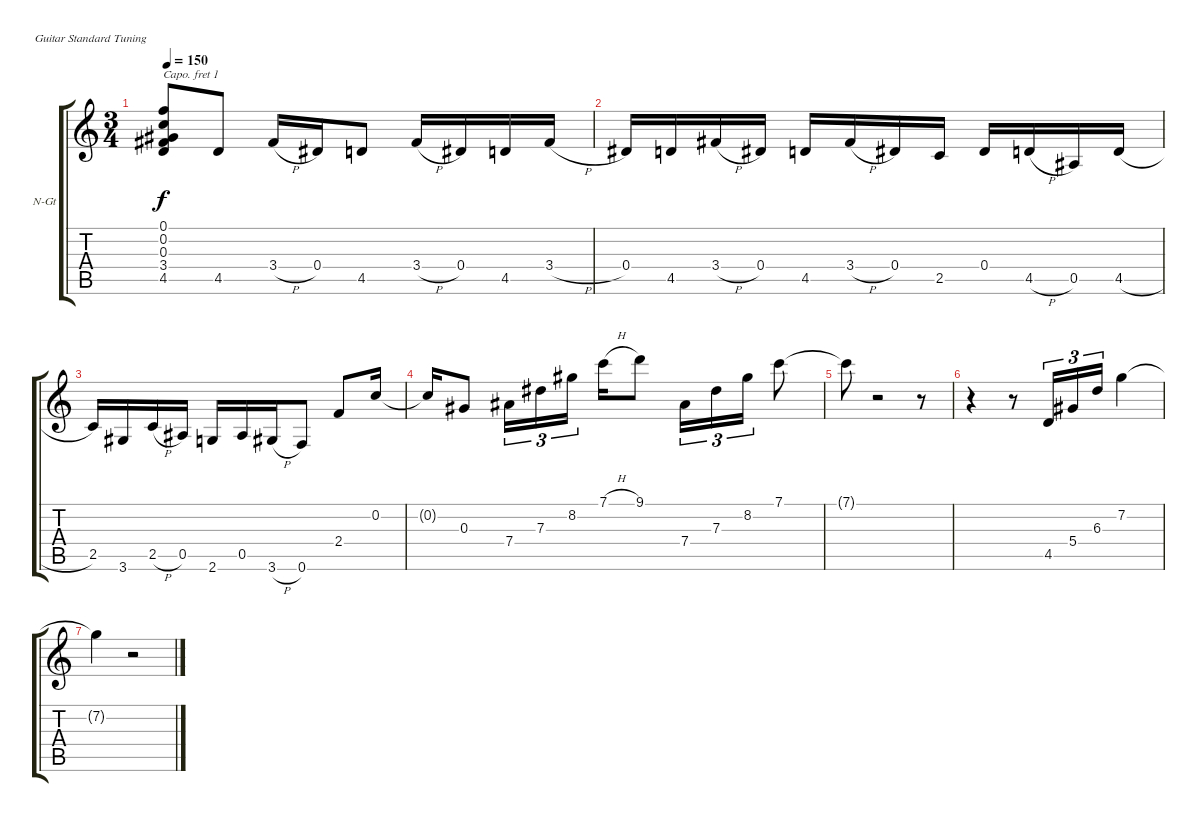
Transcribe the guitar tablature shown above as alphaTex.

\bracketExtendMode groupsimilarinstruments
\firstSystemTrackNameOrientation horizontal
\otherSystemsTrackNameOrientation horizontal
\track ("Tarantas" "N-Gt") {instrument acousticguitarnylon}
\staff {score tabs}
\capo 1
\tuning (E4 B3 G3 D3 A2 E2)
\ts (3 4)
\tempo 150
\clef g2
\ks c
(0.1 0.2 0.3 3.4 4.5).8{dy f} 4.5.8 3.4{h}.16 0.4.16 4.5.8 3.4{h}.16 0.4.16 4.5.16 3.4{h}.16 |
0.4.16 4.5.16 3.4{h}.16 0.4.16 4.5.16 3.4{h}.16 0.4.16 2.5.16 0.4.16 4.5{h}.16 0.5.16 4.5{h}.16 |
2.5.16 3.6.16 2.5{h}.16 0.5.16 2.6.16 0.5.16 3.6{h}.16 0.6.8 2.4.8 0.2.16 |
0.2{t}.16 0.3.8 7.4.16{tu (3 2)} 7.3.16{tu (3 2)} 8.2.16{tu (3 2)} 7.1{h}.16 9.1.8 7.4.16{tu (3 2)} 7.3.16{tu (3 2)} 8.2.16{tu (3 2)} 7.1.8 |
7.1{t}.8 r.2 r.8 |
r.4 r.8 4.5.16{tu (3 2)} 5.4.16{tu (3 2)} 6.3.16{tu (3 2)} 7.2.4 |
7.2{t}.4 r.2
